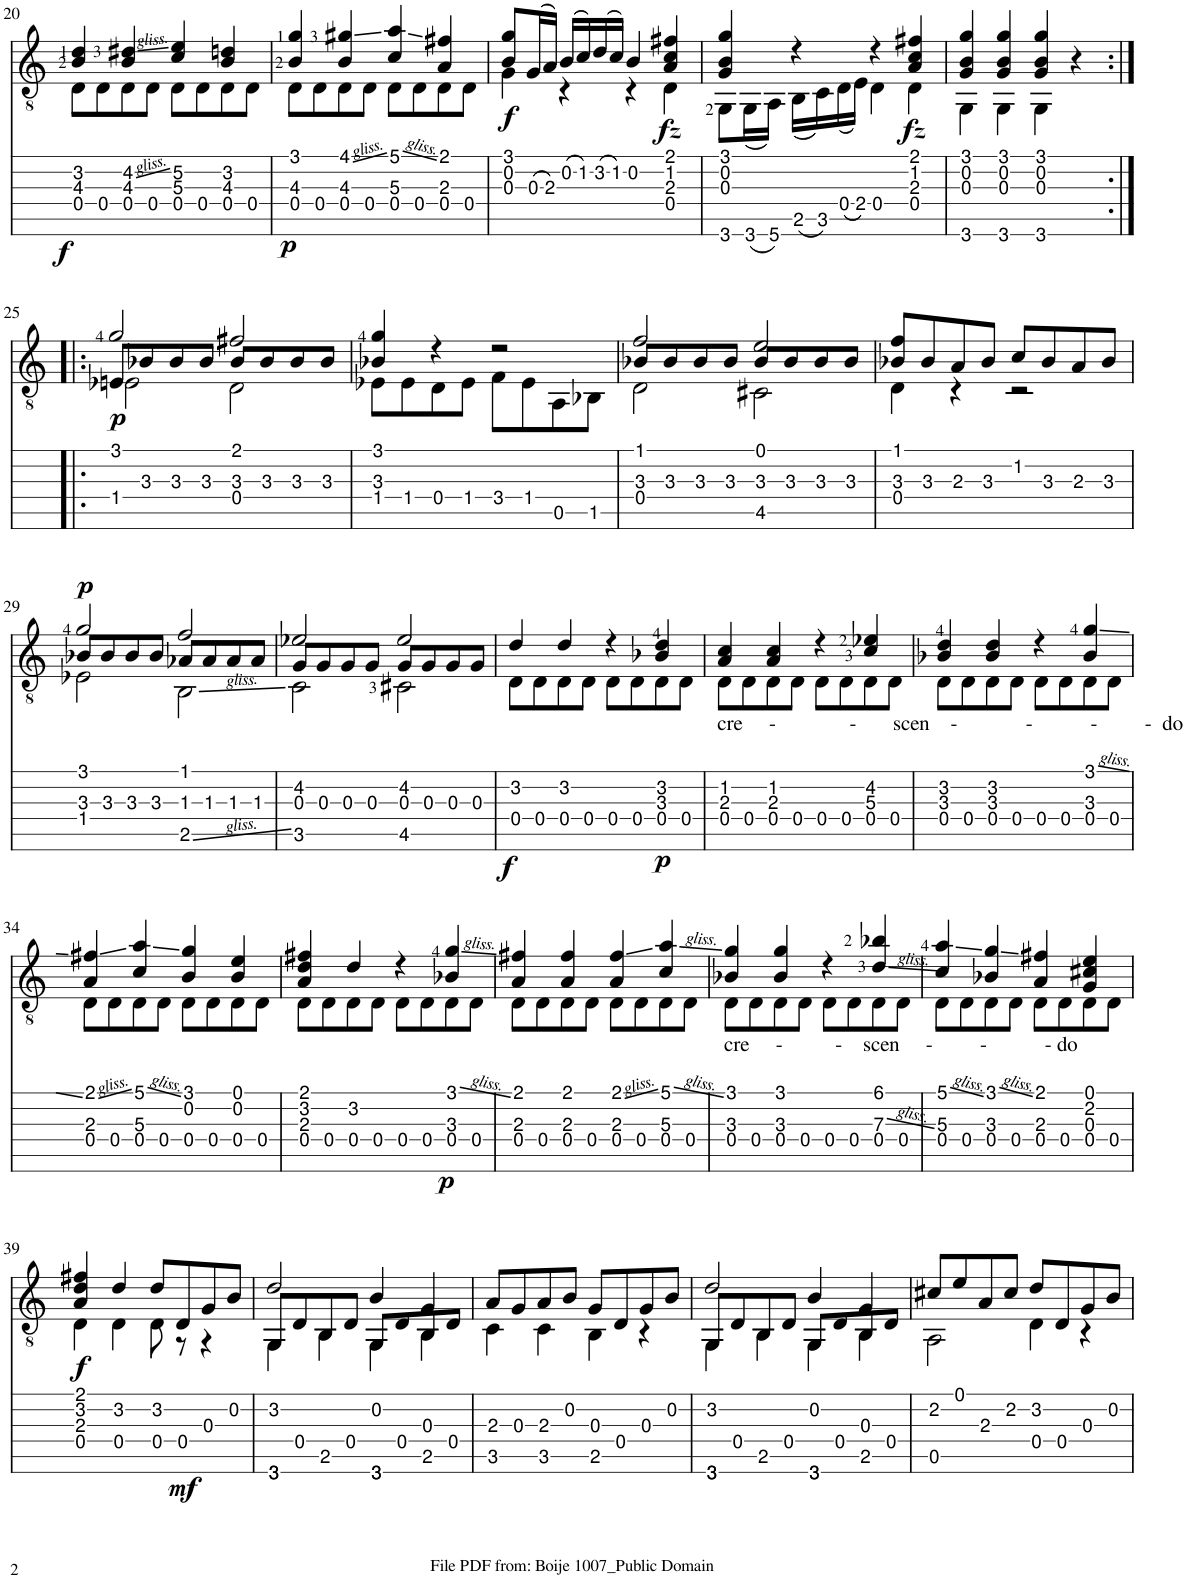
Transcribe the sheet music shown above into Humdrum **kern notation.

**kern	**kern	**dynam
*part1	*part1	*part1
*staff2	*staff1	*staff1/2
*I"Guitar	*	*
*I'Guit.	*	*
!!LO:PB:g=z
*	*clefGv2	*
*k[]	*k[]	*
*M4/4	*M4/4	*
=20	=20	=20
*^	*^	*
!	!	!	!	!LO:DY:b=2
4B 4d	8DL	4B/ 4d/	8D\L	f
.	8DJ	.	8D\	.
4B 4d#X	8DL	4B/ 4d#X/	8D\	.
.	8DJ	.	8D\J	.
4c 4e	8DL	4c/ 4e/	8D\L	.
.	8DJ	.	8D\	.
4B 4dn	8DL	4B/ 4dn/	8D\	.
.	8DJ	.	8D\J	.
=21	=21	=21	=21	=21
!	!	!	!	!LO:DY:b=2
4B 4g	8DL	4B/ 4g/	8D\L	p
.	8DJ	.	8D\	.
4B 4g#X	8DL	4B/ 4g#X/	8D\	.
.	8DJ	.	8D\J	.
4c 4a	8DL	4c/ 4a/	8D\L	.
.	8DJ	.	8D\	.
4A 4f#X	8DL	4A/ 4f#X/	8D\	.
.	8DJ	.	8D\J	.
=22	=22	=22	=22	=22
!	!	!	!	!LO:DY:b
8B\ 8g\L	4G	8B/ 8g/L	4G\	f
16GL	.	(16G/L	.	.
16AJJ	.	16A/JJ)	.	.
16BLL	4r	(16B/LL	4r	.
16cJ	.	16c/)	.	.
16dL	.	(16d/	.	.
16cJJ	.	16c/JJ)	.	.
4B	4r	4B/	4r	.
!	!	!	!	!LO:DY:b
4A 4c 4f#	4D	4A/ 4c/ 4f#X/	4D\	fz
=23	=23	=23	=23	=23
4G 4B 4g	8GGL	4G/ 4B/ 4g/	8GG\L	.
.	16GGL	.	(16GG\L	.
.	16AAJJ	.	16AA\JJ)	.
4r	16BBLL	4r	(16BB\LL	.
.	16CJ	.	16C\)	.
.	16DL	.	(16D\	.
.	16EJJ	.	16E\JJ)	.
4r	4D	4r	4D\	.
!	!	!	!	!LO:DY:b
4A 4c 4f#	4D	4A/ 4c/ 4f#X/	4D\	fz
=24	=24	=24	=24	=24
4G 4B 4g	4GG	4G/ 4B/ 4g/	4GG\	.
4G 4B 4g	4GG	4G/ 4B/ 4g/	4GG\	.
4G 4B 4g	4GG	4G/ 4B/ 4g/	4GG\	.
4r	4ryy	4r	4ryy	.
!!LO:LB:g=z
=25:|!|:	=25:|!|:	=25:|!|:	=25:|!|:	=25:|!|:
*	*^	*	*^	*
!	!	!	!	!	!	!LO:DY:b
2g	8E-L	2E	2g/	8E-X/L	2En\	p
.	8B-J	.	.	8B-X/	.	.
.	8B-L	.	.	8B-/	.	.
.	8B-J	.	.	8B-/J	.	.
2f#	8B-L	2D	2f#X/	8B-/L	2D\	.
.	8B-J	.	.	8B-/	.	.
.	8B-L	.	.	8B-/	.	.
.	8B-J	.	.	8B-/J	.	.
*	*v	*v	*	*	*	*
*	*	*	*v	*v	*
=26	=26	=26	=26	=26
4B- 4g	8E-L	4B-X/ 4g/	8E-X\L	.
.	8E-J	.	8E-\	.
4r	8DL	4r	8D\	.
.	8E-J	.	8E-\J	.
2r	8FL	2r	8F\L	.
.	8E-J	.	8E-\	.
.	8AAL	.	8AA\	.
.	8BB-J	.	8BB-X\J	.
=27	=27	=27	=27	=27
*	*^	*	*^	*
2f	8B-L	2D	2f/	8B-X/L	2D\	.
.	8B-J	.	.	8B-/	.	.
.	8B-L	.	.	8B-/	.	.
.	8B-J	.	.	8B-/J	.	.
2e	8B-L	2C#	2e/	8B-/L	2C#X\	.
.	8B-J	.	.	8B-/	.	.
.	8B-L	.	.	8B-/	.	.
.	8B-J	.	.	8B-/J	.	.
*	*v	*v	*	*	*	*
*	*	*	*v	*v	*
=28	=28	=28	=28	=28
8B-\ 8f\L	4D	8B-X/ 8f/L	4D\	.
8B-J	.	8B-/	.	.
8AL	4r	8A/	4r	.
8B-J	.	8B-/J	.	.
8cL	2r	8c/L	2r	.
8B-J	.	8B-/	.	.
8AL	.	8A/	.	.
8B-J	.	8B-/J	.	.
!!LO:LB:g=z
=29	=29	=29	=29	=29
*	*^	*	*^	*
!	!	!	!	!	!	!LO:DY:a
2g	8B-L	2E-	2g/	8B-X/L	2E-X\	p
.	8B-J	.	.	8B-/	.	.
.	8B-L	.	.	8B-/	.	.
.	8B-J	.	.	8B-/J	.	.
2f	8A-L	2BB	2f/	8A-X/L	2BB\	.
.	8A-J	.	.	8A-/	.	.
.	8A-L	.	.	8A-/	.	.
.	8A-J	.	.	8A-/J	.	.
=30	=30	=30	=30	=30	=30	=30
2e-	8GL	2C	2e-X/	8G/L	2C\	.
.	8GJ	.	.	8G/	.	.
.	8GL	.	.	8G/	.	.
.	8GJ	.	.	8G/J	.	.
2e-	8GL	2C#	2e-/	8G/L	2C#X\	.
.	8GJ	.	.	8G/	.	.
.	8GL	.	.	8G/	.	.
.	8GJ	.	.	8G/J	.	.
*	*v	*v	*	*	*	*
*	*	*	*v	*v	*
=31	=31	=31	=31	=31
!	!	!	!	!LO:DY:b=2
4d	8DL	4d/	8D\L	f
.	8DJ	.	8D\	.
4d	8DL	4d/	8D\	.
.	8DJ	.	8D\J	.
4r	8DL	4r	8D\L	.
.	8DJ	.	8D\	.
!	!	!	!	!LO:DY:b=2
4B- 4d	8DL	4B-X/ 4d/	8D\	p
.	8DJ	.	8D\J	.
=32	=32	=32	=32	=32
!LO:TX:a:t=cre     -              -       scen    -             -           -         -  do	!	!	!	!
4A 4c	8DL	4A/ 4c/	8D\L	.
.	8DJ	.	8D\	.
4A 4c	8DL	4A/ 4c/	8D\	.
.	8DJ	.	8D\J	.
4r	8DL	4r	8D\L	.
.	8DJ	.	8D\	.
4c 4e-	8DL	4c/ 4e-X/	8D\	.
.	8DJ	.	8D\J	.
=33	=33	=33	=33	=33
4B- 4d	8DL	4B-X/ 4d/	8D\L	.
.	8DJ	.	8D\	.
4B- 4d	8DL	4B-/ 4d/	8D\	.
.	8DJ	.	8D\J	.
4r	8DL	4r	8D\L	.
.	8DJ	.	8D\	.
4B- 4g	8DL	4B-/ 4g/	8D\	.
.	8DJ	.	8D\J	.
!!LO:LB:g=z	!!
=34	=34	=34	=34	=34
4A 4f#	8DL	4A/ 4f#X/	8D\L	.
.	8DJ	.	8D\	.
4c 4a	8DL	4c/ 4a/	8D\	.
.	8DJ	.	8D\J	.
4B 4g	8DL	4B/ 4g/	8D\L	.
.	8DJ	.	8D\	.
4B 4e	8DL	4B/ 4e/	8D\	.
.	8DJ	.	8D\J	.
=35	=35	=35	=35	=35
4A 4d 4f#	8DL	4A/ 4d/ 4f#X/	8D\L	.
.	8DJ	.	8D\	.
4d	8DL	4d/	8D\	.
.	8DJ	.	8D\J	.
4r	8DL	4r	8D\L	.
.	8DJ	.	8D\	.
!	!	!	!	!LO:DY:b=2
4B- 4g	8DL	4B-X/ 4g/	8D\	p
.	8DJ	.	8D\J	.
=36	=36	=36	=36	=36
4A 4f#	8DL	4A/ 4f#X/	8D\L	.
.	8DJ	.	8D\	.
4A 4f#	8DL	4A/ 4f#/	8D\	.
.	8DJ	.	8D\J	.
4A 4f#	8DL	4A/ 4f#/	8D\L	.
.	8DJ	.	8D\	.
4c 4a	8DL	4c/ 4a/	8D\	.
.	8DJ	.	8D\J	.
=37	=37	=37	=37	=37
!LO:TX:a:t=cre     -          -    scen     -         -           - do	!	!	!	!
4B- 4g	8DL	4B-X/ 4g/	8D\L	.
.	8DJ	.	8D\	.
4B- 4g	8DL	4B-/ 4g/	8D\	.
.	8DJ	.	8D\J	.
4r	8DL	4r	8D\L	.
.	8DJ	.	8D\	.
4d 4b-	8DL	4d/ 4b-X/	8D\	.
.	8DJ	.	8D\J	.
=38	=38	=38	=38	=38
4c 4a	8DL	4c/ 4a/	8D\L	.
.	8DJ	.	8D\	.
4B- 4g	8DL	4B-X/ 4g/	8D\	.
.	8DJ	.	8D\J	.
4A 4f#	8DL	4A/ 4f#X/	8D\L	.
.	8DJ	.	8D\	.
4G 4c# 4e	8DL	4G/ 4c#X/ 4e/	8D\	.
.	8DJ	.	8D\J	.
!!LO:LB:g=z	!!
=39	=39	=39	=39	=39
!	!	!	!	!LO:DY:b
4A 4d 4f#	4D	4A/ 4d/ 4f#X/	4D\	f
4d	4D	4d/	4D\	.
8dL	8D	8d/L	8D\	.
!	!	!	!	!LO:DY:b=2
8DJ	8r	8D/	8r	mf
8GL	4r	8G/	4r	.
8BJ	.	8B/J	.	.
=40	=40	=40	=40	=40
*	*^	*	*^	*
2d	8GGL	4GG	2d/	8GG/L	4GG\	.
.	8DJ	.	.	8D/	.	.
.	8BBL	4BB	.	8BB/	4BB\	.
.	8DJ	.	.	8D/J	.	.
4B	8GGL	4GG	4B/	8GG/L	4GG\	.
.	8DJ	.	.	8D/	.	.
4G	8BBL	4BB	4G/	8BB/	4BB\	.
.	8DJ	.	.	8D/J	.	.
*	*v	*v	*	*	*	*
*	*	*	*v	*v	*
=41	=41	=41	=41	=41
8AL	4C	8A/L	4C\	.
8GJ	.	8G/	.	.
8AL	4C	8A/	4C\	.
8BJ	.	8B/J	.	.
8GL	4BB	8G/L	4BB\	.
8DJ	.	8D/	.	.
8GL	4r	8G/	4r	.
8BJ	.	8B/J	.	.
=42	=42	=42	=42	=42
*	*^	*	*^	*
2d	8GGL	4GG	2d/	8GG/L	4GG\	.
.	8DJ	.	.	8D/	.	.
.	8BBL	4BB	.	8BB/	4BB\	.
.	8DJ	.	.	8D/J	.	.
4B	8GGL	4GG	4B/	8GG/L	4GG\	.
.	8DJ	.	.	8D/	.	.
4G	8BBL	4BB	4G/	8BB/	4BB\	.
.	8DJ	.	.	8D/J	.	.
*	*v	*v	*	*	*	*
*	*	*	*v	*v	*
=43	=43	=43	=43	=43
8c#L	2AA	8c#X/L	2AA\	.
8eJ	.	8e/	.	.
8AL	.	8A/	.	.
8c#J	.	8c#/J	.	.
8dL	4D	8d/L	4D\	.
8DJ	.	8D/	.	.
8GL	4r	8G/	4r	.
8BJ	.	8B/J	.	.
*v	*v	*	*	*
*	*v	*v	*
=	=	=
*-	*-	*-
